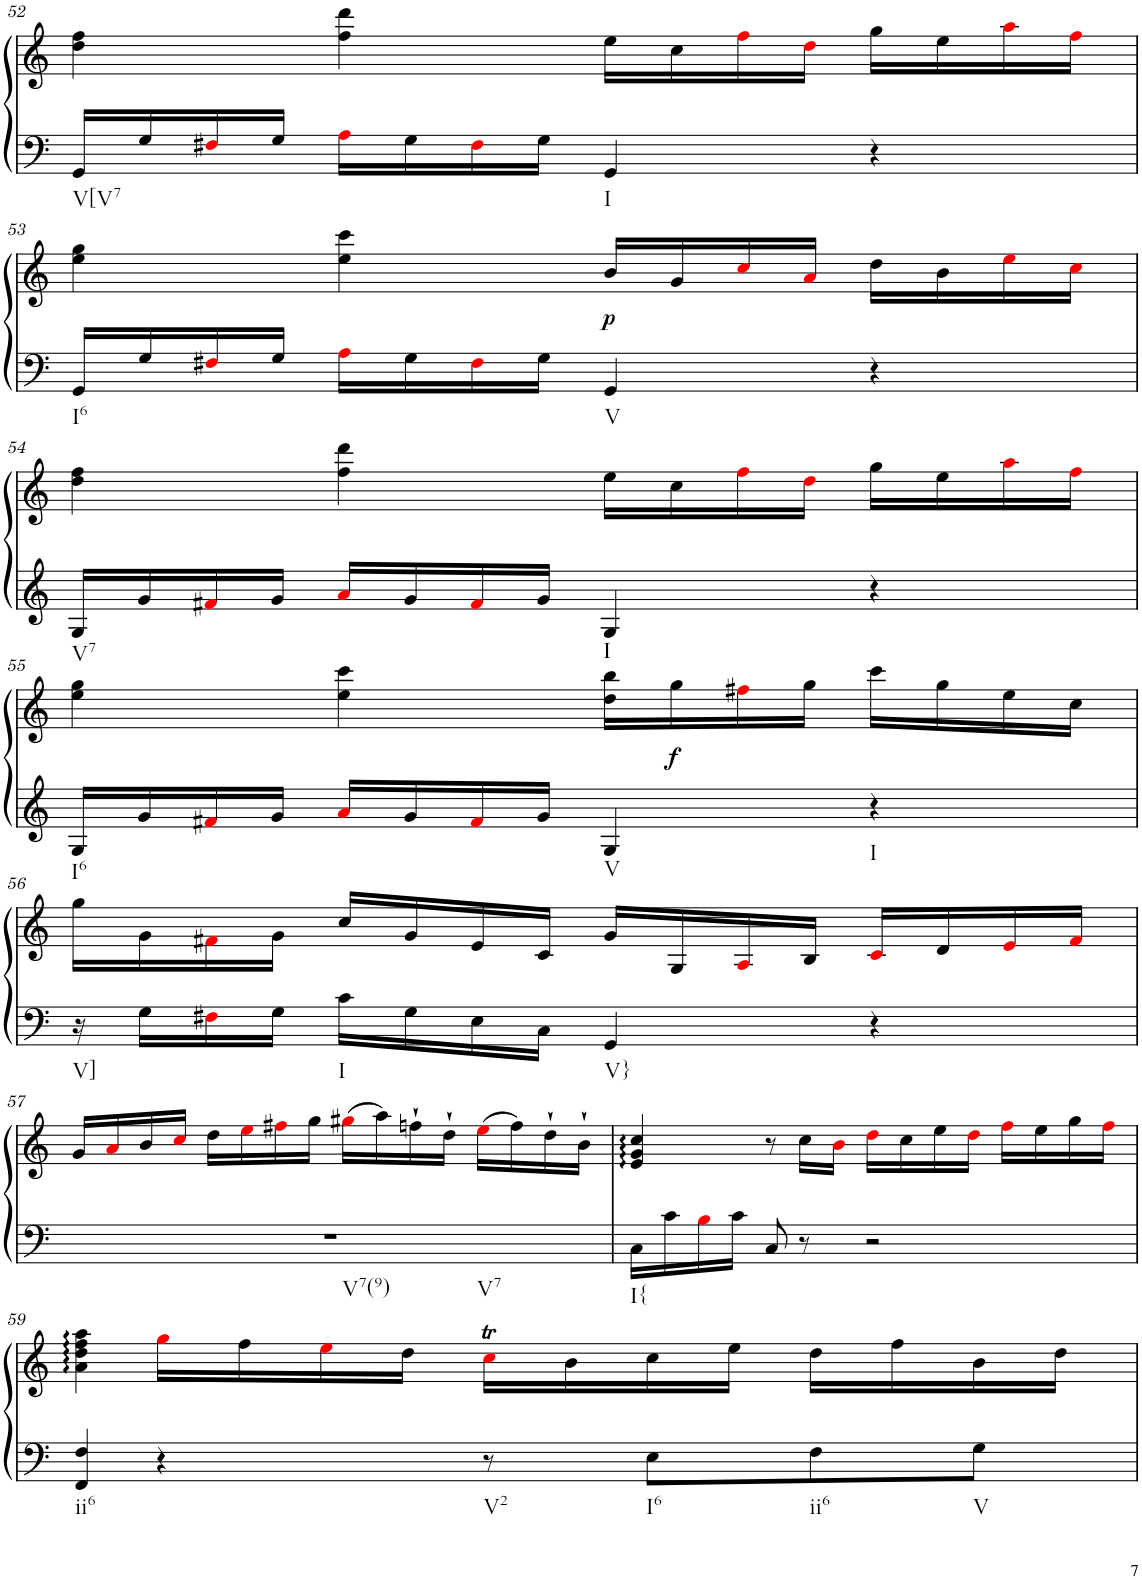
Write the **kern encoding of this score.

**kern	**kern	**dynam
*part1	*part1	*part1
*staff2	*staff1	*staff1/2
*I"Klavier linke Hand	*	*
!!LO:PB:g=z
*clefF4	*clefG2	*
*k[]	*k[]	*
*M4/4	*M4/4	*
=52	=52	=52
!LO:TX:b:t=V[V7	!	!
16GG/LL	4dd\ 4ff\	.
16G/	.	.
16F#Xi/	.	.
16G/JJ	.	.
16Ai\LL	4ff\ 4ddd\	.
16G\	.	.
16F#i\	.	.
16G\JJ	.	.
!LO:TX:b:t=I	!	!
4GG/	16ee\LL	.
.	16cc\	.
.	16ffi\	.
.	16ddi\JJ	.
4r	16gg\LL	.
.	16ee\	.
.	16aai\	.
.	16ffi\JJ	.
!!LO:LB:g=z
=53	=53	=53
!LO:TX:b:t=I6	!	!
16GG/LL	4ee\ 4gg\	.
16G/	.	.
16F#Xi/	.	.
16G/JJ	.	.
16Ai\LL	4ee\ 4ccc\	.
16G\	.	.
16F#i\	.	.
16G\JJ	.	.
!LO:TX:b:t=V	!	!
!	!	!LO:DY:b
4GG/	16b/LL	p
.	16g/	.
.	16cci/	.
.	16ai/JJ	.
4r	16dd\LL	.
.	16b\	.
.	16eei\	.
.	16cci\JJ	.
!!LO:LB:g=z
=54	=54	=54
!LO:TX:b:t=V7	!	!
16G/LL	4dd\ 4ff\	.
16g/	.	.
16f#Xi/	.	.
16g/JJ	.	.
16ai/LL	4ff\ 4ddd\	.
16g/	.	.
16f#i/	.	.
16g/JJ	.	.
!LO:TX:b:t=I	!	!
4G/	16ee\LL	.
.	16cc\	.
.	16ffi\	.
.	16ddi\JJ	.
4r	16gg\LL	.
.	16ee\	.
.	16aai\	.
.	16ffi\JJ	.
!!LO:LB:g=z
=55	=55	=55
!LO:TX:b:t=I6	!	!
16G/LL	4ee\ 4gg\	.
16g/	.	.
16f#Xi/	.	.
16g/JJ	.	.
16ai/LL	4ee\ 4ccc\	.
16g/	.	.
16f#i/	.	.
16g/JJ	.	.
!LO:TX:b:t=V	!	!
4G/	16dd\ 16bb\LL	.
!	!	!LO:DY:b
.	16gg\	f
.	16ff#Xi\	.
.	16gg\JJ	.
!LO:TX:b:t=I	!	!
4r	16ccc\LL	.
.	16gg\	.
.	16ee\	.
.	16cc\JJ	.
!!LO:LB:g=z
=56	=56	=56
!LO:TX:b:t=V]	!	!
16r	16gg\LL	.
16G\LL	16g\	.
16F#Xi\	16f#Xi\	.
16G\JJ	16g\JJ	.
!LO:TX:b:t=I	!	!
16c\LL	16cc/LL	.
16G\	16g/	.
16E\	16e/	.
16C\JJ	16c/JJ	.
!LO:TX:b:t=V}	!	!
4GG/	16g/LL	.
.	16G/	.
.	16Ai/	.
.	16B/JJ	.
4r	16ci/LL	.
.	16d/	.
.	16ei/	.
.	16f#i/JJ	.
!!LO:LB:g=z
=57	=57	=57
!LO:TX:b:t=V7(9)	!	!
!LO:TX:b:t=V7	!	!
1r	16g/LL	.
.	16ai/	.
.	16b/	.
.	16cci/JJ	.
.	16dd\LL	.
.	16eei\	.
.	16ff#Xi\	.
.	16gg\JJ	.
.	(16gg#Xi\LL	.
.	16aa\)	.
.	16ffn`\	.
.	16dd`\JJ	.
.	(16eei\LL	.
.	16ff\)	.
.	16dd`\	.
.	16b`\JJ	.
=58	=58	=58
!LO:TX:b:t=I{	!	!
16C\LL	4e/ 4g/ 4cc/	.
16c\	.	.
16Bi\	.	.
16c\JJ	.	.
8C/	8r	.
8r	16cc\LL	.
.	16bi\JJ	.
2r	16ddi\LL	.
.	16cc\	.
.	16ee\	.
.	16ddi\JJ	.
.	16ffi\LL	.
.	16ee\	.
.	16gg\	.
.	16ffi\JJ	.
!!LO:LB:g=z
=59	=59	=59
!LO:TX:b:t=ii6	!	!
4FF/ 4F/	4a\ 4dd\ 4ff\ 4aa\	.
4r	16ggi\LL	.
.	16ff\	.
.	16eei\	.
.	16dd\JJ	.
!LO:TX:b:t=V2	!	!
8r	16ccTi\LL	.
.	16b\	.
!LO:TX:b:t=I6	!	!
8E\L	16cc\	.
.	16ee\JJ	.
!LO:TX:b:t=ii6	!	!
8F\	16dd\LL	.
.	16ff\	.
!LO:TX:b:t=V	!	!
8G\J	16b\	.
.	16dd\JJ	.
=	=	=
*-	*-	*-
